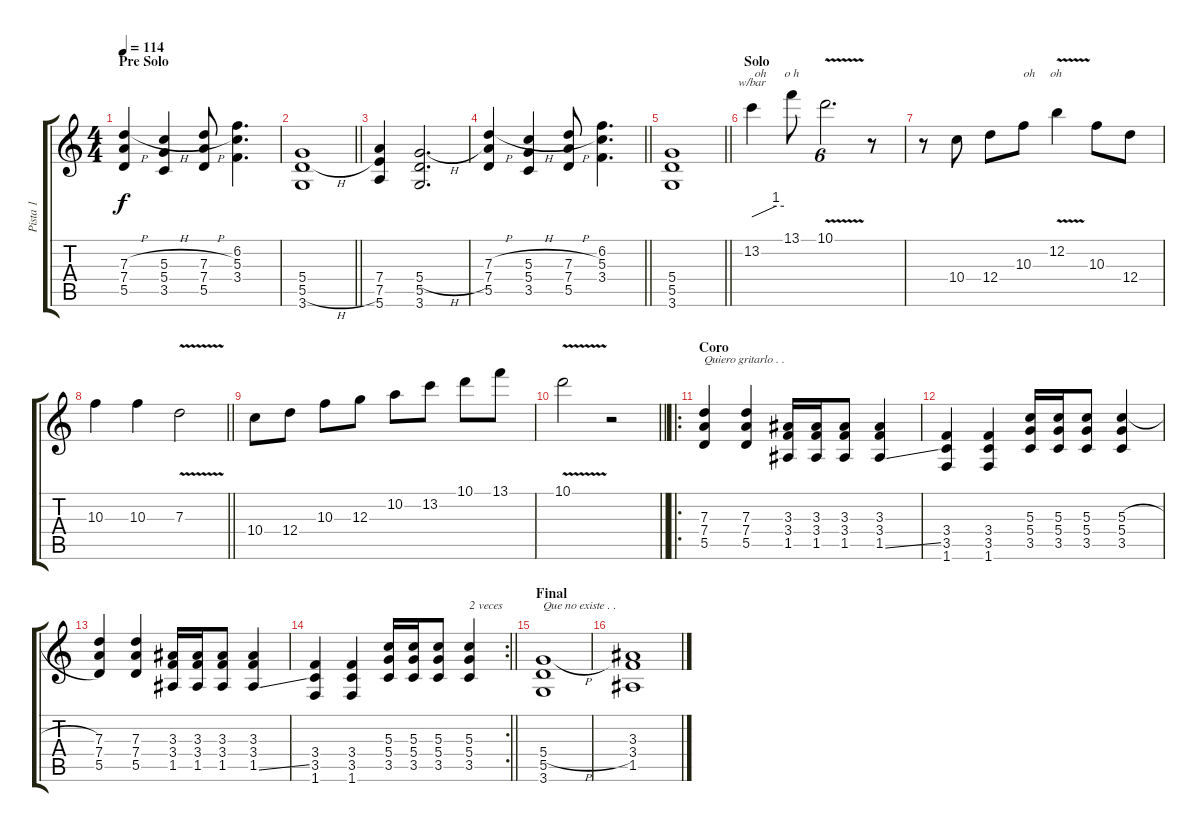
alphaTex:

\track ("Pista 1" "Pista 1") {instrument distortionguitar}
\staff {score tabs}
\tuning (E4 B3 G3 D3 A2 E2) {hide}
\ts (4 4)
\section ("" "Pre Solo")
\tempo 114
\clef g2
\ks c
(7.3{h} 7.4 5.5).4{dy f} (5.3{h} 5.4 3.5).4 (7.3{h} 7.4 5.5).8 (6.2 5.3 3.4).4{d} |
\barLineRight lightlight
(5.4 5.5{h} 3.6).1 |
(7.4 7.5 5.6).4 (5.4{h} 5.5 3.6).2{d} |
\barLineRight lightlight
(7.3{h} 7.4 5.5).4 (5.3{h} 5.4 3.5).4 (7.3{h} 7.4 5.5).8 (6.2 5.3 3.4).4{d} |
\barLineRight lightlight
(5.4 5.5 3.6).1 |
\section ("" "Solo")
13.2.4{tbe (custom default 0 0 45 4 60 4) txt " oh      o h"} 13.1.8 10.1{v}.2{d tu (6 4)} r.8 |
r.8 10.4.8 12.4.8 10.3.8{txt "oh     oh"} 12.2{v}.4 10.3.8 12.4.8 |
\barLineRight lightlight
10.3.4 10.3.4 7.3{v}.2 |
10.4.8 12.4.8 10.3.8 12.3.8 10.2.8 13.2.8 10.1.8 13.1.8 |
\barLineRight lightlight
10.1{v}.2 r.2 |
\ro
\section ("" "Coro")
(7.3 7.4 5.5).4{txt "Quiero gritarlo . ."} (7.3 7.4 5.5).4 (3.3 3.4 1.5).16 (3.3 3.4 1.5).16 (3.3 3.4 1.5).8 (3.3 3.4 1.5{ss}).4 |
(3.4 3.5 1.6).4 (3.4 3.5 1.6).4 (5.3 5.4 3.5).16 (5.3 5.4 3.5).16 (5.3 5.4 3.5).8 (5.3{h} 5.4 3.5).4 |
(7.3 7.4 5.5).4 (7.3 7.4 5.5).4 (3.3 3.4 1.5).16 (3.3 3.4 1.5).16 (3.3 3.4 1.5).8 (3.3 3.4 1.5{ss}).4 |
\rc 2
\barLineRight lightlight
(3.4 3.5 1.6).4 (3.4 3.5 1.6).4 (5.3 5.4 3.5).16 (5.3 5.4 3.5).16 (5.3 5.4 3.5).8 (5.3 5.4 3.5).4{txt "2 veces"} |
\section ("" "Final")
(5.4{h} 5.5 3.6).1{txt "Que no existe . . "} |
(3.3{h} 3.4 1.5).1
